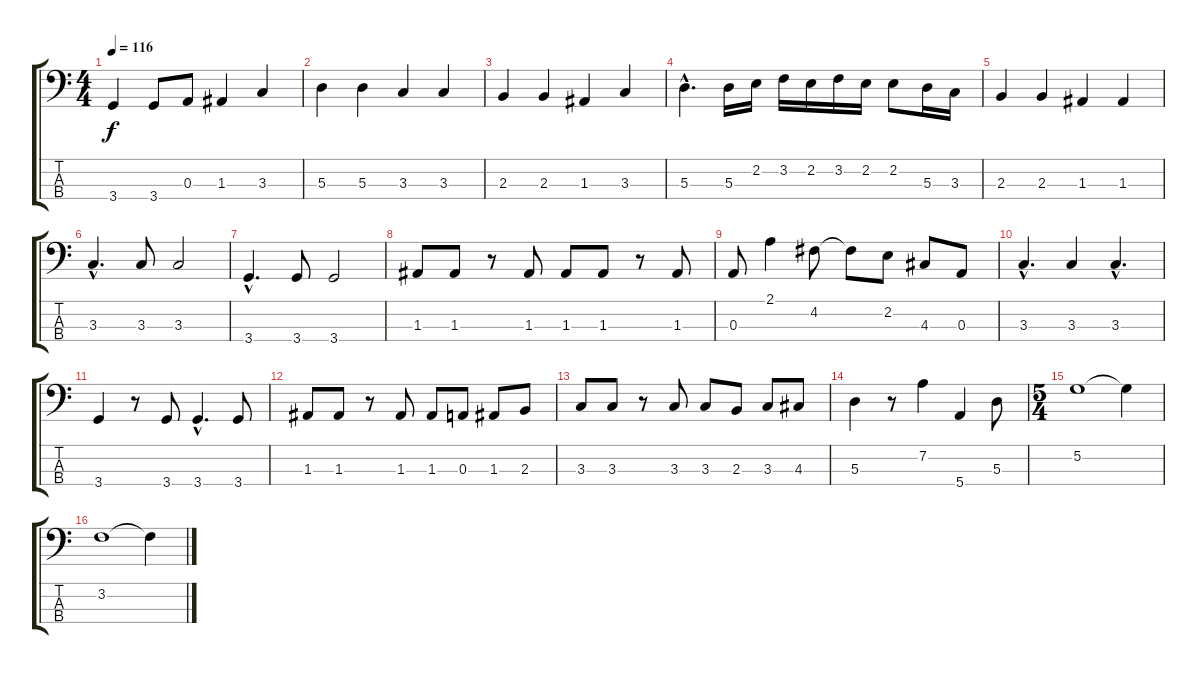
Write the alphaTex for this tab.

\track "" {instrument electricbasspick}
\staff {score tabs}
\tuning (G2 D2 A1 E1) {hide}
\ts (4 4)
\tempo 116
\clef f4
\ks c
3.4.4{dy f} 3.4.8 0.3.8 1.3.4 3.3.4 |
5.3.4 5.3.4 3.3.4 3.3.4 |
2.3.4 2.3.4 1.3.4 3.3.4 |
5.3{hac}.4{d} 5.3.16 2.2.16 3.2.16 2.2.16 3.2.16 2.2.16 2.2.8 5.3.16 3.3.16 |
2.3.4 2.3.4 1.3.4 1.3.4 |
3.3{hac}.4{d} 3.3.8 3.3.2 |
3.4{hac}.4{d} 3.4.8 3.4.2 |
1.3.8 1.3.8 r.8 1.3.8 1.3.8 1.3.8 r.8 1.3.8 |
0.3.8 2.1.4 4.2.8 4.2{t}.8 2.2.8 4.3.8 0.3.8 |
3.3{hac}.4{d} 3.3.4 3.3{hac}.4{d} |
3.4.4 r.8 3.4.8 3.4{hac}.4{d} 3.4.8 |
1.3.8 1.3.8 r.8 1.3.8 1.3.8 0.3.8 1.3.8 2.3.8 |
3.3.8 3.3.8 r.8 3.3.8 3.3.8 2.3.8 3.3.8 4.3.8 |
5.3.4 r.8 7.2.4 5.4.4 5.3.8 |
\ts (5 4)
5.2.1 5.2{t}.4 |
3.2.1 3.2{t}.4
